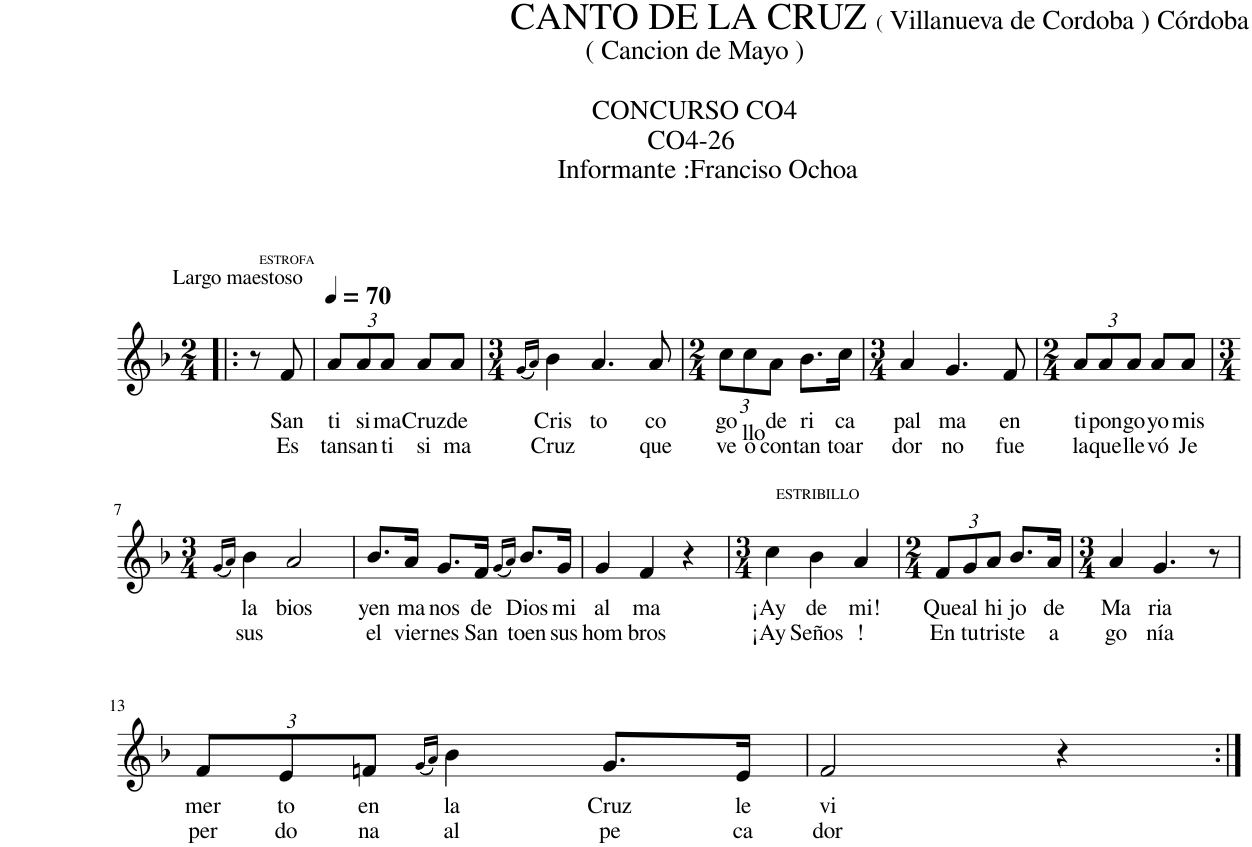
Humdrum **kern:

**kern	**text	**text
*part1	*part1	*part1
*staff1	*staff1	*staff1
*I"Piano	*	*
*I'Pno.	*	*
*clefG2	*	*
*k[b-]	*	*
*M2/4	*	*
=1!|:	=1!|:	=1!|:
!LO:TX:a:t=Largo maestoso	!	!
8r	.	.
*MM70	*	*
!LO:TX:a:t=ESTROFA	!	!
!	!LO:LY:b	!LO:LY:b
8f/	San	Es
=2	=2	=2
*Xbrackettup	*	*
!	!LO:LY:b	!LO:LY:b
12a/L	ti	tan
!	!LO:LY:b	!LO:LY:b
12a/	si	san
!	!LO:LY:b	!LO:LY:b
12a/J	ma	ti
!	!LO:LY:b	!LO:LY:b
8a/L	Cruz	si
!	!LO:LY:b	!LO:LY:b
8a/J	de	ma
=3	=3	=3
*M3/4	*	*
(16qg/LL	.	.
16qa/JJ)	.	.
!	!LO:LY:b	!LO:LY:b
4b-\	Cris	Cruz
!	!LO:LY:b	!
4.a/	to	.
!	!LO:LY:b	!LO:LY:b
8a/	co	que
=4	=4	=4
*M2/4	*	*
!	!LO:LY:b	!LO:LY:b
12cc\L	go	ve
!	!LO:LY:b	!LO:LY:b
12cc\	llo	o
!	!LO:LY:b	!LO:LY:b
12a\J	de	con
!	!LO:LY:b	!LO:LY:b
8.b-\L	ri	tan
!	!LO:LY:b	!LO:LY:b
16cc\Jk	ca	toar
=5	=5	=5
*M3/4	*	*
!	!LO:LY:b	!LO:LY:b
4a/	pal	dor
!	!LO:LY:b	!LO:LY:b
4.g/	ma	no
!	!LO:LY:b	!LO:LY:b
8f/	en	fue
=6	=6	=6
*M2/4	*	*
!	!LO:LY:b	!LO:LY:b
12a/L	ti	la
!	!LO:LY:b	!LO:LY:b
12a/	pon	que
!	!LO:LY:b	!LO:LY:b
12a/J	go	lle
!	!LO:LY:b	!LO:LY:b
8a/L	yo	vó
!	!LO:LY:b	!LO:LY:b
8a/J	mis	Je
!!LO:LB:g=z
=7	=7	=7
*M3/4	*	*
(16qg/LL	.	.
16qa/JJ)	.	.
!	!LO:LY:b	!LO:LY:b
4b-\	la	sus
!	!LO:LY:b	!
2a/	bios	.
=8	=8	=8
!	!LO:LY:b	!LO:LY:b
8.b-/L	yen	el
!	!LO:LY:b	!LO:LY:b
16a/Jk	ma	vier
!	!LO:LY:b	!LO:LY:b
8.g/L	nos	nes
!	!LO:LY:b	!LO:LY:b
16f/Jk	de	San
(16qg/LL	.	.
16qa/JJ)	.	.
!	!LO:LY:b	!LO:LY:b
8.b-/L	Dios	toen
!	!LO:LY:b	!LO:LY:b
16g/Jk	mi	sus
=9	=9	=9
!	!LO:LY:b	!LO:LY:b
4g/	al	hom
!	!LO:LY:b	!LO:LY:b
4f/	ma	bros
4r	.	.
=10	=10	=10
*M3/4	*	*
!LO:TX:a:t=ESTRIBILLO	!	!
!	!LO:LY:b	!LO:LY:b
4cc\	¡Ay	¡Ay
!	!LO:LY:b	!LO:LY:b
4b-\	de	Seños
!	!LO:LY:b	!LO:LY:b
4a/	mi!	\!
=11	=11	=11
*M2/4	*	*
!	!LO:LY:b	!LO:LY:b
12f/L	Que	En
!	!LO:LY:b	!LO:LY:b
12g/	al	tu
!	!LO:LY:b	!LO:LY:b
12a/J	hi	tris
!	!LO:LY:b	!LO:LY:b
8.b-/L	jo	te
!	!LO:LY:b	!LO:LY:b
16a/Jk	de	a
=12	=12	=12
*M3/4	*	*
!	!LO:LY:b	!LO:LY:b
4a/	Ma	go
!	!LO:LY:b	!LO:LY:b
4.g/	ria	nía
8r	.	.
!!LO:LB:g=z
=13	=13	=13
!	!LO:LY:b	!LO:LY:b
12f/L	mer	per
!	!LO:LY:b	!LO:LY:b
12e/	to	do
!	!LO:LY:b	!LO:LY:b
12fn/J	en	na
(16qg/LL	.	.
16qa/JJ)	.	.
!	!LO:LY:b	!LO:LY:b
4b-\	la	al
!	!LO:LY:b	!LO:LY:b
8.g/L	Cruz	pe
!	!LO:LY:b	!LO:LY:b
16e/Jk	le	ca
=14	=14	=14
!	!LO:LY:b	!LO:LY:b
2f/	vi	dor
4r	.	.
=:|!	=:|!	=:|!
*-	*-	*-
